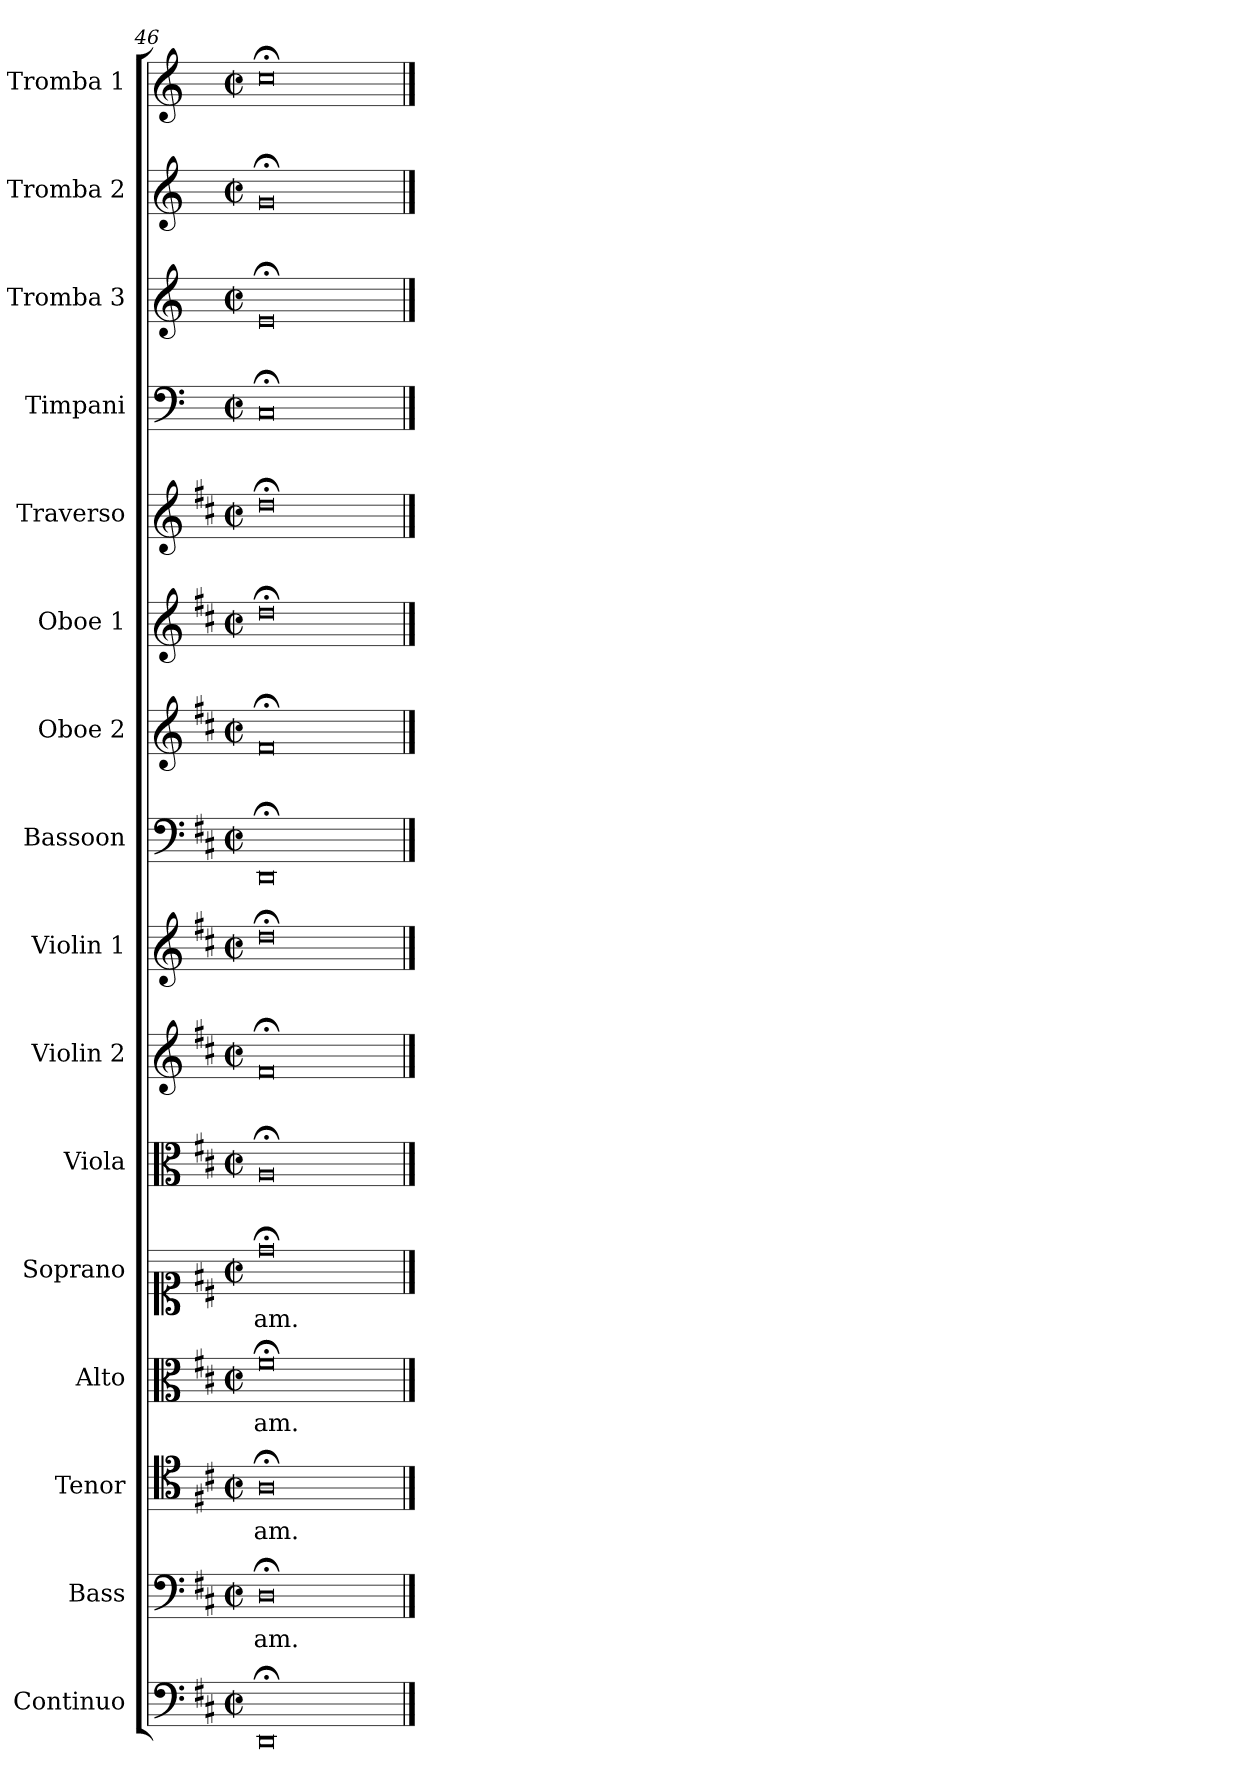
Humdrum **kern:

**kern	**kern	**text	**kern	**text	**kern	**text	**kern	**text	**kern	**kern	**kern	**kern	**kern	**kern	**kern	**kern	**kern	**kern	**kern
*part16	*part15	*part15	*part14	*part14	*part13	*part13	*part12	*part12	*part11	*part10	*part9	*part8	*part7	*part6	*part5	*part4	*part3	*part2	*part1
*staff16	*staff15	*staff15	*staff14	*staff14	*staff13	*staff13	*staff12	*staff12	*staff11	*staff10	*staff9	*staff8	*staff7	*staff6	*staff5	*staff4	*staff3	*staff2	*staff1
*I"Continuo	*I"Bass	*	*I"Tenor	*	*I"Alto	*	*I"Soprano	*	*I"Viola	*I"Violin 2	*I"Violin 1	*I"Bassoon	*I"Oboe 2	*I"Oboe 1	*I"Traverso	*I"Timpani	*I"Tromba 3	*I"Tromba 2	*I"Tromba 1
*I'Cont	*I'B	*	*I'T	*	*I'A	*	*I'S	*	*I'Vla	*I'Vln 2	*I'Vln 1	*I'Bsn	*I'Ob 2	*I'Ob 1	*I'Trv	*I'Timp	*I'Tr 3	*I'Tr 2	*I'Tr 1
*clefF4	*clefF4	*	*clefC4	*	*clefC3	*	*clefC1	*	*clefC3	*clefG2	*clefG2	*clefF4	*clefG2	*clefG2	*clefG2	*clefF4	*clefG2	*clefG2	*clefG2
*	*	*	*	*	*	*	*	*	*	*	*	*	*	*	*	*ITrd-1c-2	*ITrd-1c-2	*ITrd-1c-2	*ITrd-1c-2
*k[f#c#]	*k[f#c#]	*	*k[f#c#]	*	*k[f#c#]	*	*k[f#c#]	*	*k[f#c#]	*k[f#c#]	*k[f#c#]	*k[f#c#]	*k[f#c#]	*k[f#c#]	*k[f#c#]	*k[f#c#]	*k[f#c#]	*k[f#c#]	*k[f#c#]
*M4/2	*M4/2	*	*M4/2	*	*M4/2	*	*M4/2	*	*M4/2	*M4/2	*M4/2	*M4/2	*M4/2	*M4/2	*M4/2	*M4/2	*M4/2	*M4/2	*M4/2
*met(c|)	*met(c|)	*	*met(c|)	*	*met(c|)	*	*met(c|)	*	*met(c|)	*met(c|)	*met(c|)	*met(c|)	*met(c|)	*met(c|)	*met(c|)	*met(c|)	*met(c|)	*met(c|)	*met(c|)
=46	=46	=46	=46	=46	=46	=46	=46	=46	=46	=46	=46	=46	=46	=46	=46	=46	=46	=46	=46
!	!	!LO:LY:b	!	!LO:LY:b	!	!LO:LY:b	!	!LO:LY:b	!	!	!	!	!	!	!	!	!	!	!
0DD;<	0D;<	-am.	0A;<	-am.	0f#;<	-am.	0dd;<	-am.	0A;<	0f#;<	0dd;<	0DD;<	0f#;<	0dd;<	0dd;<	0D;<	0f#;<	0a;<	0dd;<
==	==	==	==	==	==	==	==	==	==	==	==	==	==	==	==	==	==	==	==
*-	*-	*-	*-	*-	*-	*-	*-	*-	*-	*-	*-	*-	*-	*-	*-	*-	*-	*-	*-
